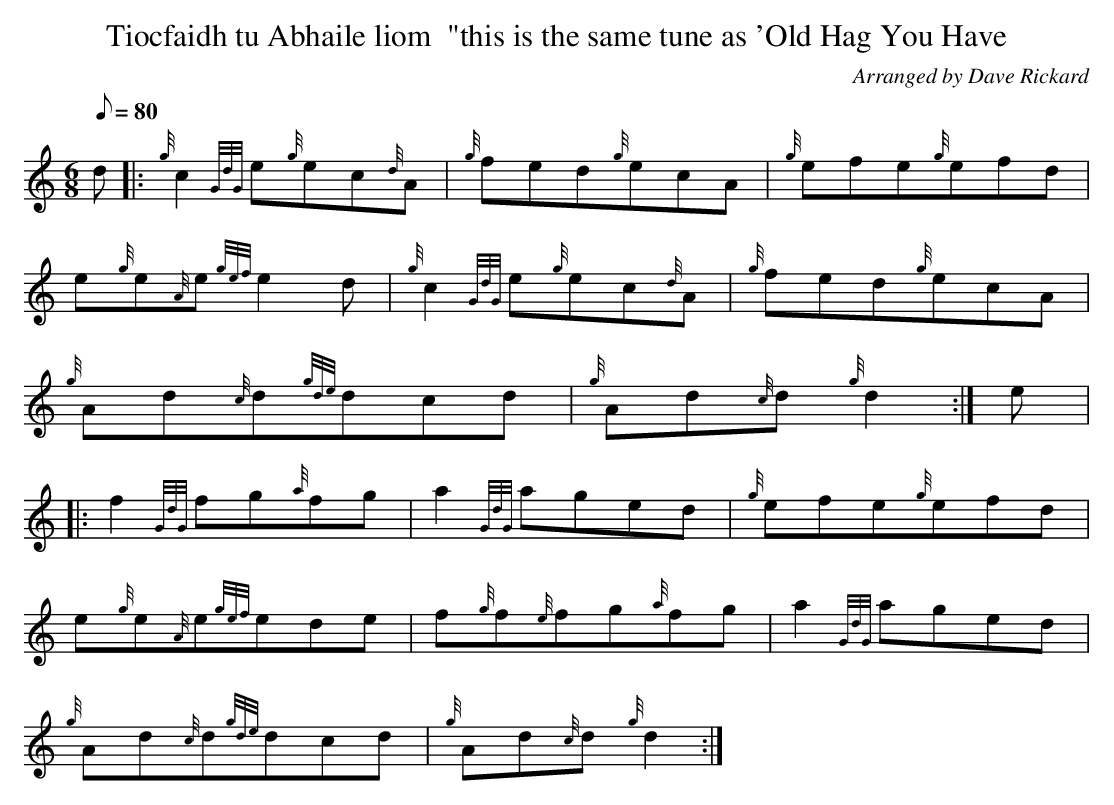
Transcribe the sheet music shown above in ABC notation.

X:1
T:Tiocfaidh tu Abhaile liom  "this is the same tune as 'Old Hag You Have
M:6/8
L:1/8
Q:80
C:Arranged by Dave Rickard
K:HP
d |: \
{g}c2{GdG}e{g}ec{d}A | \
{g}fed{g}ecA | \
{g}efe{g}efd |
e{g}e{A}e{gef}e2d | \
{g}c2{GdG}e{g}ec{d}A | \
{g}fed{g}ecA |
{g}Ad{c}d{gde}dcd | \
{g}Ad{c}d{g}d2 :| \
e|:
f2{GdG}fg{a}fg | \
a2{GdG}aged | \
{g}efe{g}efd |
e{g}e{A}e{gef}ede | \
f{g}f{e}fg{a}fg | \
a2{GdG}aged |
{g}Ad{c}d{gde}dcd | \
{g}Ad{c}d{g}d2 :|
